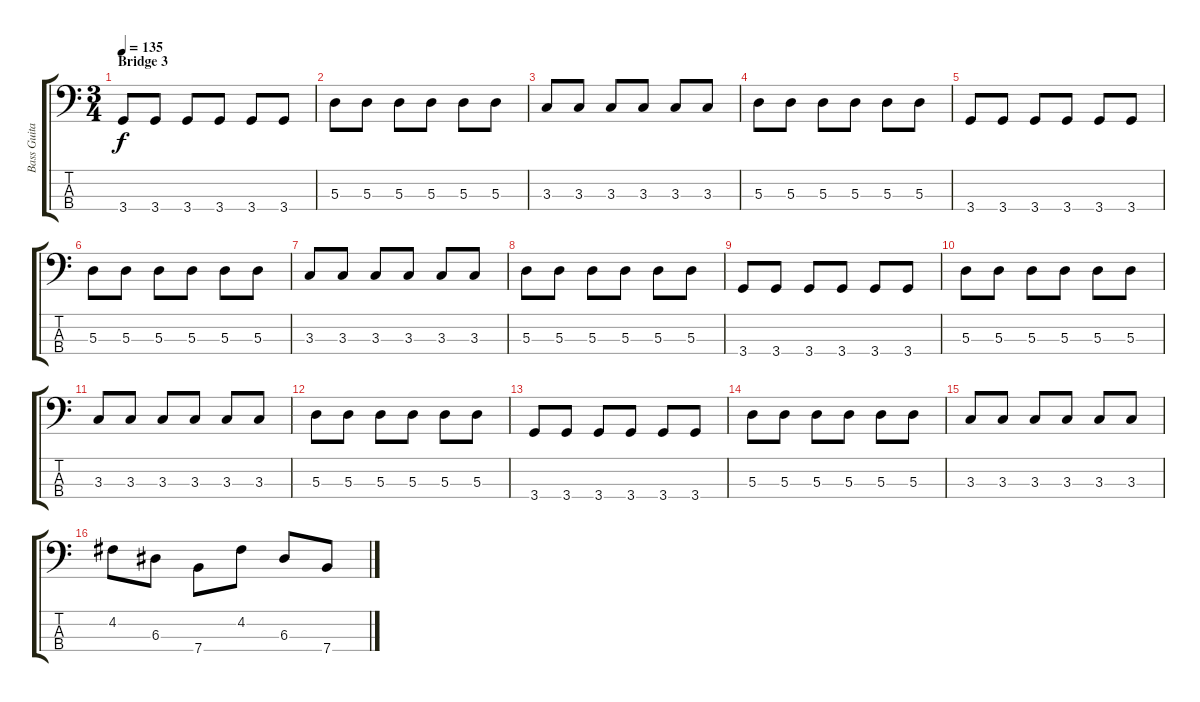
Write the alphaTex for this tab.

\track ("Bass Guitar" "Bass Guita") {instrument acousticbass}
\staff {score tabs}
\tuning (G2 D2 A1 E1) {hide}
\ts (3 4)
\section ("" "Bridge 3")
\tempo 135
\clef f4
\ks c
3.4.8{dy f} 3.4.8 3.4.8 3.4.8 3.4.8 3.4.8 |
5.3.8 5.3.8 5.3.8 5.3.8 5.3.8 5.3.8 |
3.3.8 3.3.8 3.3.8 3.3.8 3.3.8 3.3.8 |
5.3.8 5.3.8 5.3.8 5.3.8 5.3.8 5.3.8 |
3.4.8 3.4.8 3.4.8 3.4.8 3.4.8 3.4.8 |
5.3.8 5.3.8 5.3.8 5.3.8 5.3.8 5.3.8 |
3.3.8 3.3.8 3.3.8 3.3.8 3.3.8 3.3.8 |
5.3.8 5.3.8 5.3.8 5.3.8 5.3.8 5.3.8 |
3.4.8 3.4.8 3.4.8 3.4.8 3.4.8 3.4.8 |
5.3.8 5.3.8 5.3.8 5.3.8 5.3.8 5.3.8 |
3.3.8 3.3.8 3.3.8 3.3.8 3.3.8 3.3.8 |
5.3.8 5.3.8 5.3.8 5.3.8 5.3.8 5.3.8 |
3.4.8 3.4.8 3.4.8 3.4.8 3.4.8 3.4.8 |
5.3.8 5.3.8 5.3.8 5.3.8 5.3.8 5.3.8 |
3.3.8 3.3.8 3.3.8 3.3.8 3.3.8 3.3.8 |
4.2.8 6.3.8 7.4.8 4.2.8 6.3.8 7.4.8
